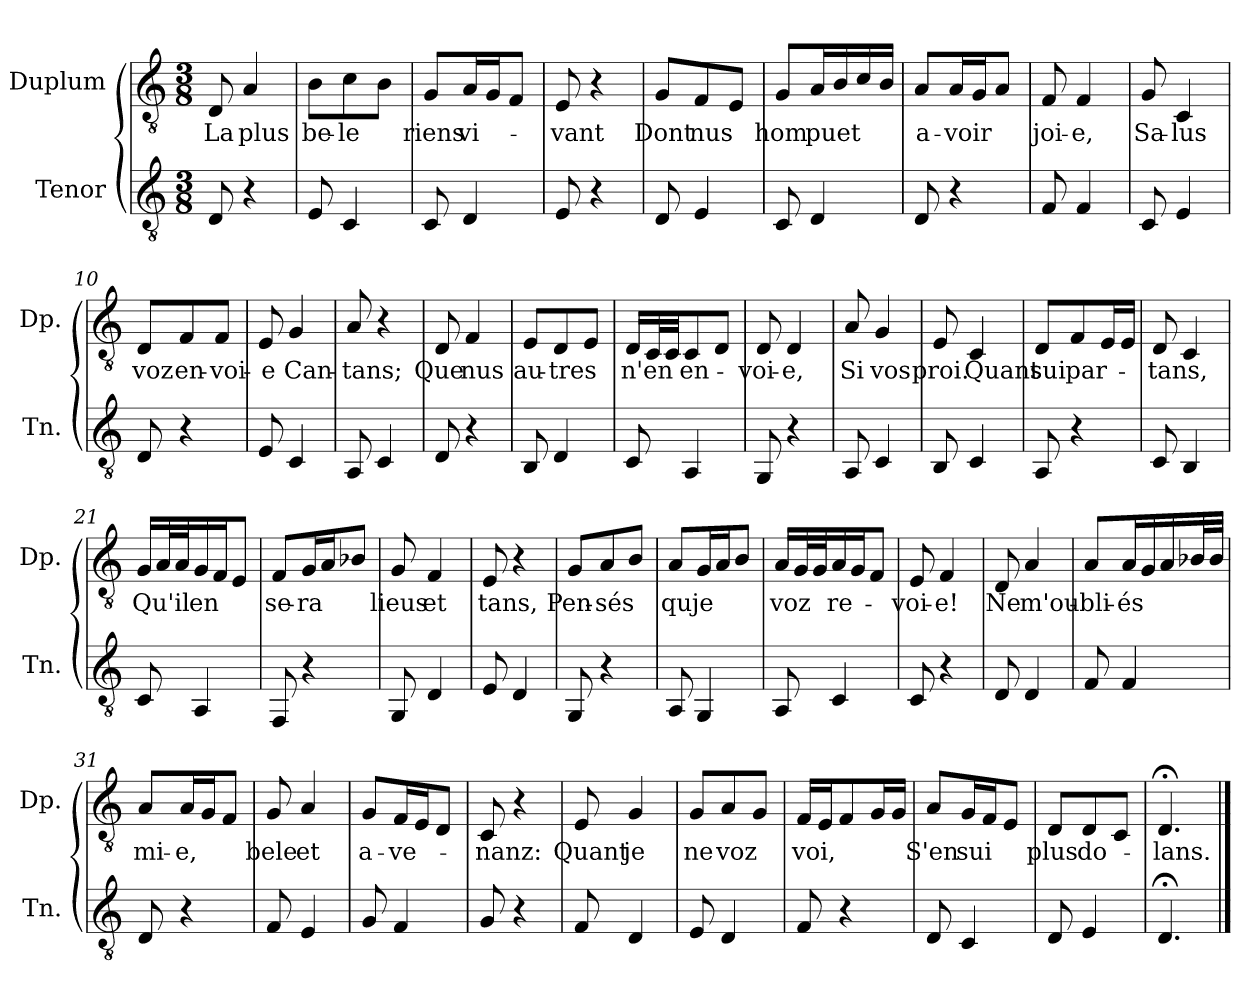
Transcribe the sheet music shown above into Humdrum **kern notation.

**kern	**kern	**text
*part2	*part1	*part1
*staff2	*staff1	*staff1
*I"Tenor	*I"Duplum	*
*I'Tn.	*I'Dp.	*
*clefGv2	*clefGv2	*
*k[]	*k[]	*
*M3/8	*M3/8	*
=1	=1	=1
!	!	!LO:LY:b
8D/	8D/	La
!	!	!LO:LY:b
4r	4A/	plus
=2	=2	=2
!	!	!LO:LY:b
8E/	8B\L	be-
!	!	!LO:LY:b
4C/	8c\	-le
.	8B\J	.
=3	=3	=3
!	!	!LO:LY:b
8C/	8G/L	riens
!	!	!LO:LY:b
4D/	16A/L	vi-
.	16G/J	.
.	8F/J	.
=4	=4	=4
!	!	!LO:LY:b
8E/	8E/	-vant
4r	4r	.
=5	=5	=5
!	!	!LO:LY:b
8D/	8G/L	Dont
!	!	!LO:LY:b
4E/	8F/	nus
.	8E/J	.
=6	=6	=6
!	!	!LO:LY:b
8C/	8G/L	hom
!	!	!LO:LY:b
4D/	16A/L	puet
.	16B/	.
.	16c/	.
.	16B/JJ	.
=7	=7	=7
!	!	!LO:LY:b
8D/	8A/L	a-
!	!	!LO:LY:b
4r	16A/L	-voir
.	16G/J	.
.	8A/J	.
=8	=8	=8
!	!	!LO:LY:b
8F/	8F/	joi-
!	!	!LO:LY:b
4F/	4F/	-e,
=9	=9	=9
!	!	!LO:LY:b
8C/	8G/	Sa-
!	!	!LO:LY:b
4E/	4C/	-lus
!!LO:LB:g=z
=10	=10	=10
!	!	!LO:LY:b
8D/	8D/L	voz
!	!	!LO:LY:b
4r	8F/	en-
!	!	!LO:LY:b
.	8F/J	-voi-
=11	=11	=11
!	!	!LO:LY:b
8E/	8E/	-e
!	!	!LO:LY:b
4C/	4G/	Can-
=12	=12	=12
!	!	!LO:LY:b
8AA/	8A/	-tans;
4C/	4r	.
=13	=13	=13
!	!	!LO:LY:b
8D/	8D/	Que
!	!	!LO:LY:b
4r	4F/	nus
=14	=14	=14
!	!	!LO:LY:b
8BB/	8E/L	au-
!	!	!LO:LY:b
4D/	8D/	-tres
.	8E/J	.
=15	=15	=15
!	!	!LO:LY:b
8C/	16D/LL	n'en
*	*tremolo	*
.	32C/	.
.	32C/JJJ	.
*	*Xtremolo	*
!	!	!LO:LY:b
4AA/	8C/	en-
.	8D/J	.
=16	=16	=16
!	!	!LO:LY:b
8GG/	8D/	-voi-
!	!	!LO:LY:b
4r	4D/	-e,
=17	=17	=17
!	!	!LO:LY:b
8AA/	8A/	Si
!	!	!LO:LY:b
4C/	4G/	vos
=18	=18	=18
!	!	!LO:LY:b
8BB/	8E/	proi.
!	!	!LO:LY:b
4C/	4C/	Quant
=19	=19	=19
!	!	!LO:LY:b
8AA/	8D/L	sui
!	!	!LO:LY:b
4r	8F/	par-
*	*tremolo	*
.	16E/	.
.	16E/JJ	.
*	*Xtremolo	*
=20	=20	=20
!	!	!LO:LY:b
8C/	8D/	-tans,
4BB/	4C/	.
!!LO:LB:g=z
=21	=21	=21
!	!	!LO:LY:b
8C/	16G/LL	Qu'il
*	*tremolo	*
.	32A/	.
.	32A/	.
*	*Xtremolo	*
!	!	!LO:LY:b
4AA/	16G/	en
.	16F/J	.
.	8E/J	.
=22	=22	=22
!	!	!LO:LY:b
8FF/	8F/L	se-
!	!	!LO:LY:b
4r	16G/L	-ra
.	16A/J	.
.	8B-X/J	.
=23	=23	=23
!	!	!LO:LY:b
8GG/	8G/	lieus
!	!	!LO:LY:b
4D/	4F/	et
=24	=24	=24
!	!	!LO:LY:b
8E/	8E/	tans,
4D/	4r	.
=25	=25	=25
!	!	!LO:LY:b
8GG/	8G/L	Pen-
!	!	!LO:LY:b
4r	8A/	-sés
.	8B/J	.
=26	=26	=26
!	!	!LO:LY:b
8AA/	8A/L	qu
!	!	!LO:LY:b
4GG/	16G/L	je
.	16A/J	.
.	8B/J	.
=27	=27	=27
!	!	!LO:LY:b
8AA/	16A/LL	voz
*	*tremolo	*
.	32G/	.
.	32G/	.
*	*Xtremolo	*
!	!	!LO:LY:b
4C/	16A/	re-
.	16G/J	.
.	8F/J	.
=28	=28	=28
!	!	!LO:LY:b
8C/	8E/	-voi-
!	!	!LO:LY:b
4r	4F/	-e!
=29	=29	=29
!	!	!LO:LY:b
8D/	8D/	Ne
!	!	!LO:LY:b
4D/	4A/	m'ou-
=30	=30	=30
!	!	!LO:LY:b
8F/	8A/L	-bli-
!	!	!LO:LY:b
4F/	16A/L	-és
.	16G/	.
.	16A/	.
*	*tremolo	*
.	32B-i/	.
.	32B-i/JJJ	.
*	*Xtremolo	*
!!LO:LB:g=z
=31	=31	=31
!	!	!LO:LY:b
8D/	8A/L	mi-
!	!	!LO:LY:b
4r	16A/L	-e,
.	16G/J	.
.	8F/J	.
=32	=32	=32
!	!	!LO:LY:b
8F/	8G/	bele
!	!	!LO:LY:b
4E/	4A/	et
=33	=33	=33
!	!	!LO:LY:b
8G/	8G/L	a-
!	!	!LO:LY:b
4F/	16F/L	-ve-
.	16E/J	.
.	8D/J	.
=34	=34	=34
!	!	!LO:LY:b
8G/	8C/	-nanz:
4r	4r	.
=35	=35	=35
!	!	!LO:LY:b
8F/	8E/	Quant
!	!	!LO:LY:b
4D/	4G/	je
=36	=36	=36
!	!	!LO:LY:b
8E/	8G/L	ne
!	!	!LO:LY:b
4D/	8A/	voz
.	8G/J	.
=37	=37	=37
!	!	!LO:LY:b
8F/	16F/LL	voi,
.	16E/J	.
4r	8F/	.
*	*tremolo	*
.	16G/	.
.	16G/JJ	.
*	*Xtremolo	*
=38	=38	=38
!	!	!LO:LY:b
8D/	8A/L	S'en
!	!	!LO:LY:b
4C/	16G/L	sui
.	16F/J	.
.	8E/J	.
=39	=39	=39
!	!	!LO:LY:b
8D/	8D/L	plus
!	!	!LO:LY:b
4E/	8D/	do-
.	8C/J	.
=40	=40	=40
!	!	!LO:LY:b
4.D;</	4.D;</	-lans.
==	==	==
*-	*-	*-
